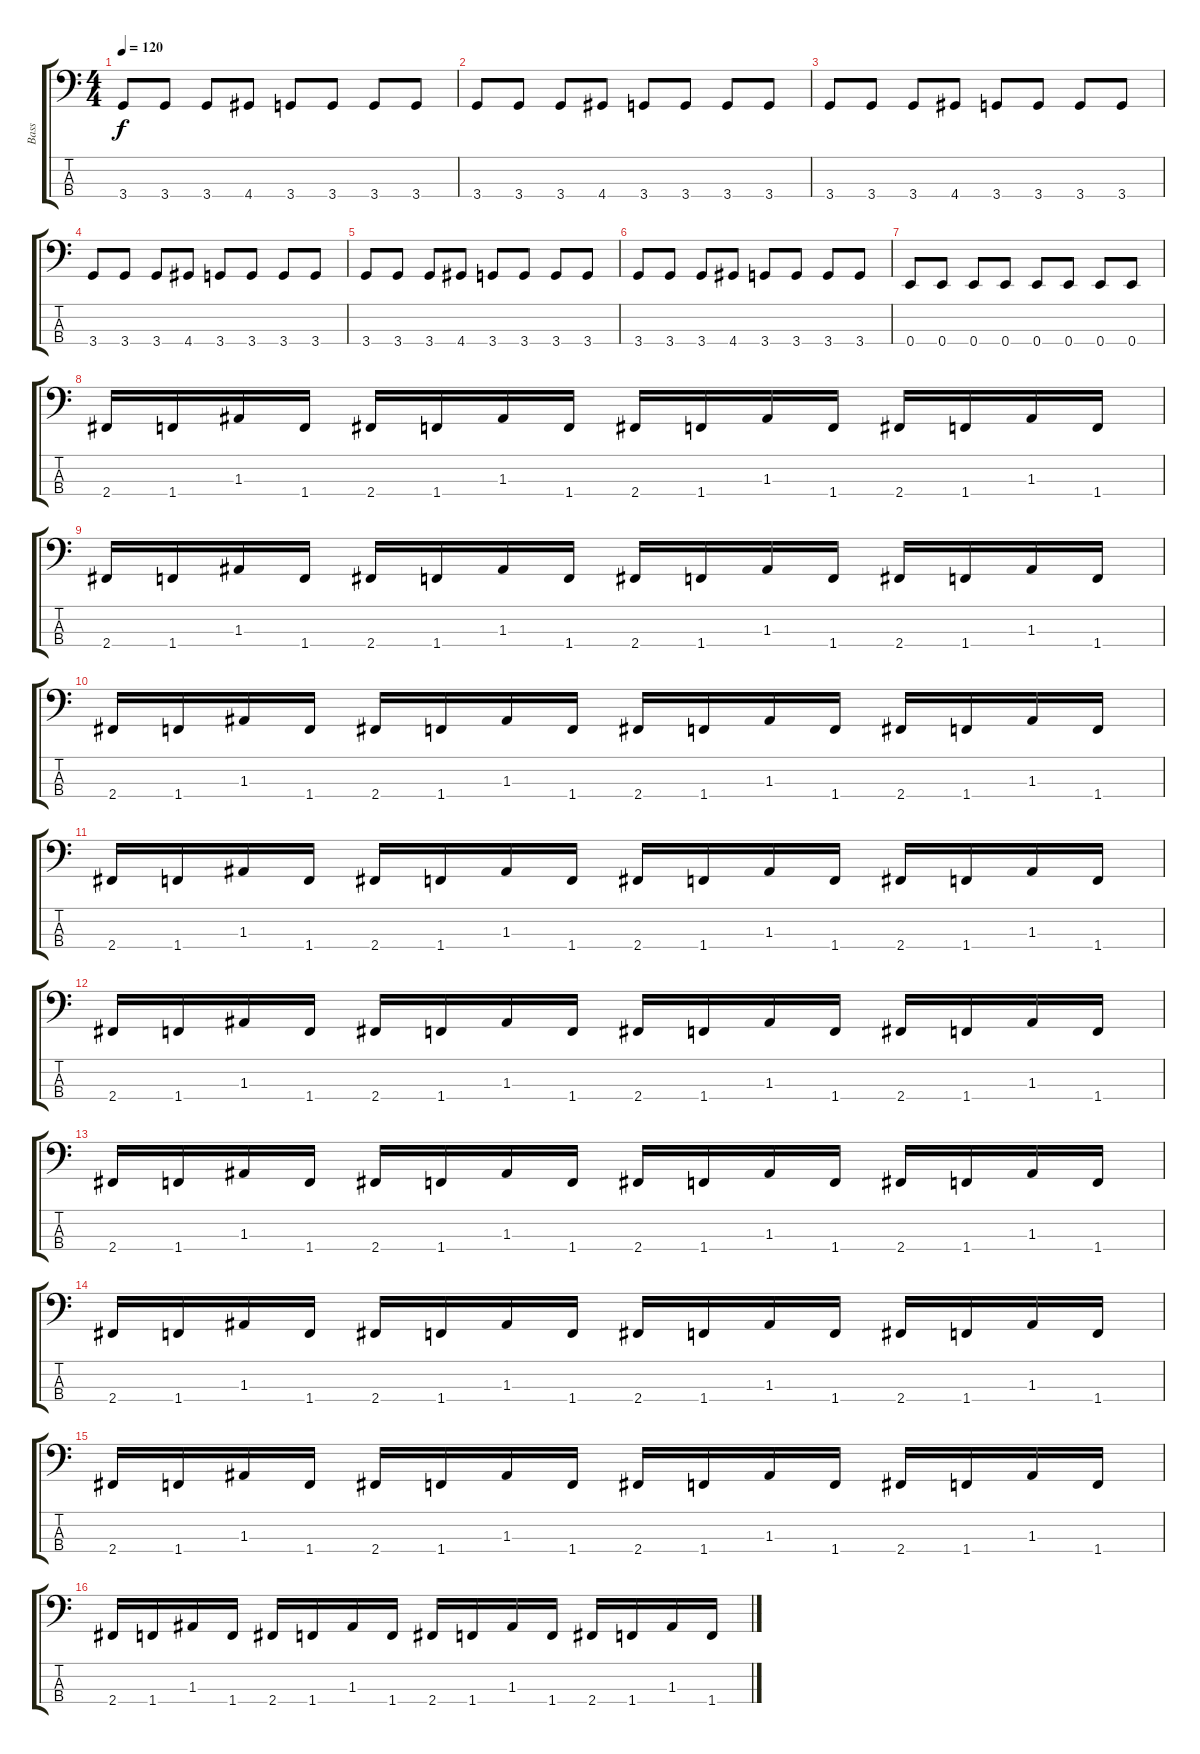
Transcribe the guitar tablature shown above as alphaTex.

\track ("Bass" "Bass") {instrument electricbassfinger}
\staff {score tabs}
\tuning (G2 D2 A1 E1) {hide}
\ts (4 4)
\tempo 120
\clef f4
\ks c
3.4.8{dy f} 3.4.8 3.4.8 4.4.8 3.4.8 3.4.8 3.4.8 3.4.8 |
3.4.8 3.4.8 3.4.8 4.4.8 3.4.8 3.4.8 3.4.8 3.4.8 |
3.4.8 3.4.8 3.4.8 4.4.8 3.4.8 3.4.8 3.4.8 3.4.8 |
3.4.8 3.4.8 3.4.8 4.4.8 3.4.8 3.4.8 3.4.8 3.4.8 |
3.4.8 3.4.8 3.4.8 4.4.8 3.4.8 3.4.8 3.4.8 3.4.8 |
3.4.8 3.4.8 3.4.8 4.4.8 3.4.8 3.4.8 3.4.8 3.4.8 |
0.4.8 0.4.8 0.4.8 0.4.8 0.4.8 0.4.8 0.4.8 0.4.8 |
2.4.16 1.4.16 1.3.16 1.4.16 2.4.16 1.4.16 1.3.16 1.4.16 2.4.16 1.4.16 1.3.16 1.4.16 2.4.16 1.4.16 1.3.16 1.4.16 |
2.4.16 1.4.16 1.3.16 1.4.16 2.4.16 1.4.16 1.3.16 1.4.16 2.4.16 1.4.16 1.3.16 1.4.16 2.4.16 1.4.16 1.3.16 1.4.16 |
2.4.16 1.4.16 1.3.16 1.4.16 2.4.16 1.4.16 1.3.16 1.4.16 2.4.16 1.4.16 1.3.16 1.4.16 2.4.16 1.4.16 1.3.16 1.4.16 |
2.4.16 1.4.16 1.3.16 1.4.16 2.4.16 1.4.16 1.3.16 1.4.16 2.4.16 1.4.16 1.3.16 1.4.16 2.4.16 1.4.16 1.3.16 1.4.16 |
2.4.16 1.4.16 1.3.16 1.4.16 2.4.16 1.4.16 1.3.16 1.4.16 2.4.16 1.4.16 1.3.16 1.4.16 2.4.16 1.4.16 1.3.16 1.4.16 |
2.4.16 1.4.16 1.3.16 1.4.16 2.4.16 1.4.16 1.3.16 1.4.16 2.4.16 1.4.16 1.3.16 1.4.16 2.4.16 1.4.16 1.3.16 1.4.16 |
2.4.16 1.4.16 1.3.16 1.4.16 2.4.16 1.4.16 1.3.16 1.4.16 2.4.16 1.4.16 1.3.16 1.4.16 2.4.16 1.4.16 1.3.16 1.4.16 |
2.4.16 1.4.16 1.3.16 1.4.16 2.4.16 1.4.16 1.3.16 1.4.16 2.4.16 1.4.16 1.3.16 1.4.16 2.4.16 1.4.16 1.3.16 1.4.16 |
2.4.16 1.4.16 1.3.16 1.4.16 2.4.16 1.4.16 1.3.16 1.4.16 2.4.16 1.4.16 1.3.16 1.4.16 2.4.16 1.4.16 1.3.16 1.4.16
